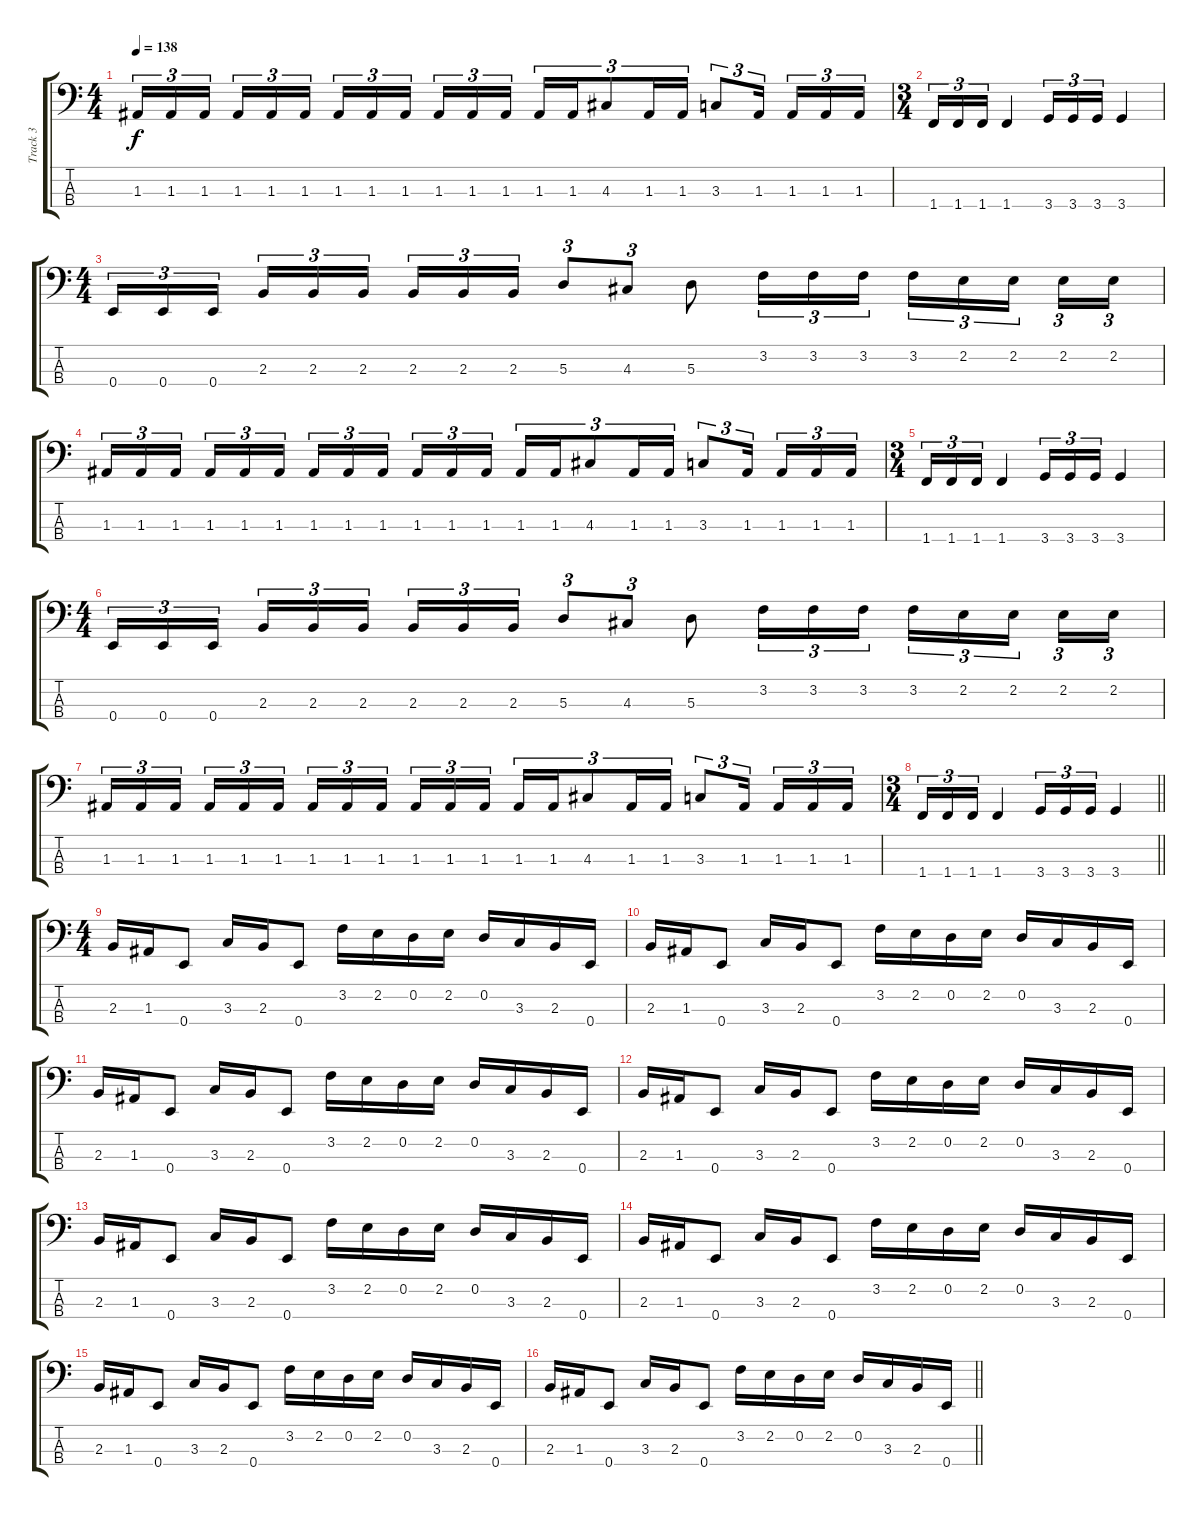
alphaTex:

\track ("Track 3" "Track 3") {instrument electricbasspick}
\staff {score tabs}
\tuning (G2 D2 A1 E1) {hide}
\ts (4 4)
\tempo 138
\clef f4
\ks c
1.3.16{tu (3 2) dy f} 1.3.16{tu (3 2)} 1.3.16{tu (3 2)} 1.3.16{tu (3 2)} 1.3.16{tu (3 2)} 1.3.16{tu (3 2)} 1.3.16{tu (3 2)} 1.3.16{tu (3 2)} 1.3.16{tu (3 2)} 1.3.16{tu (3 2)} 1.3.16{tu (3 2)} 1.3.16{tu (3 2)} 1.3.16{tu (3 2)} 1.3.16{tu (3 2)} 4.3.8{tu (3 2)} 1.3.16{tu (3 2)} 1.3.16{tu (3 2)} 3.3.8{tu (3 2)} 1.3.16{tu (3 2)} 1.3.16{tu (3 2)} 1.3.16{tu (3 2)} 1.3.16{tu (3 2)} |
\ts (3 4)
1.4.16{tu (3 2)} 1.4.16{tu (3 2)} 1.4.16{tu (3 2)} 1.4.4 3.4.16{tu (3 2)} 3.4.16{tu (3 2)} 3.4.16{tu (3 2)} 3.4.4 |
\ts (4 4)
0.4.16{tu (3 2)} 0.4.16{tu (3 2)} 0.4.16{tu (3 2)} 2.3.16{tu (3 2)} 2.3.16{tu (3 2)} 2.3.16{tu (3 2)} 2.3.16{tu (3 2)} 2.3.16{tu (3 2)} 2.3.16{tu (3 2)} 5.3.8{tu (3 2)} 4.3.8{tu (3 2)} 5.3.8 3.2.16{tu (3 2)} 3.2.16{tu (3 2)} 3.2.16{tu (3 2)} 3.2.16{tu (3 2)} 2.2.16{tu (3 2)} 2.2.16{tu (3 2)} 2.2.16{tu (3 2)} 2.2.16{tu (3 2)} |
1.3.16{tu (3 2)} 1.3.16{tu (3 2)} 1.3.16{tu (3 2)} 1.3.16{tu (3 2)} 1.3.16{tu (3 2)} 1.3.16{tu (3 2)} 1.3.16{tu (3 2)} 1.3.16{tu (3 2)} 1.3.16{tu (3 2)} 1.3.16{tu (3 2)} 1.3.16{tu (3 2)} 1.3.16{tu (3 2)} 1.3.16{tu (3 2)} 1.3.16{tu (3 2)} 4.3.8{tu (3 2)} 1.3.16{tu (3 2)} 1.3.16{tu (3 2)} 3.3.8{tu (3 2)} 1.3.16{tu (3 2)} 1.3.16{tu (3 2)} 1.3.16{tu (3 2)} 1.3.16{tu (3 2)} |
\ts (3 4)
1.4.16{tu (3 2)} 1.4.16{tu (3 2)} 1.4.16{tu (3 2)} 1.4.4 3.4.16{tu (3 2)} 3.4.16{tu (3 2)} 3.4.16{tu (3 2)} 3.4.4 |
\ts (4 4)
0.4.16{tu (3 2)} 0.4.16{tu (3 2)} 0.4.16{tu (3 2)} 2.3.16{tu (3 2)} 2.3.16{tu (3 2)} 2.3.16{tu (3 2)} 2.3.16{tu (3 2)} 2.3.16{tu (3 2)} 2.3.16{tu (3 2)} 5.3.8{tu (3 2)} 4.3.8{tu (3 2)} 5.3.8 3.2.16{tu (3 2)} 3.2.16{tu (3 2)} 3.2.16{tu (3 2)} 3.2.16{tu (3 2)} 2.2.16{tu (3 2)} 2.2.16{tu (3 2)} 2.2.16{tu (3 2)} 2.2.16{tu (3 2)} |
1.3.16{tu (3 2)} 1.3.16{tu (3 2)} 1.3.16{tu (3 2)} 1.3.16{tu (3 2)} 1.3.16{tu (3 2)} 1.3.16{tu (3 2)} 1.3.16{tu (3 2)} 1.3.16{tu (3 2)} 1.3.16{tu (3 2)} 1.3.16{tu (3 2)} 1.3.16{tu (3 2)} 1.3.16{tu (3 2)} 1.3.16{tu (3 2)} 1.3.16{tu (3 2)} 4.3.8{tu (3 2)} 1.3.16{tu (3 2)} 1.3.16{tu (3 2)} 3.3.8{tu (3 2)} 1.3.16{tu (3 2)} 1.3.16{tu (3 2)} 1.3.16{tu (3 2)} 1.3.16{tu (3 2)} |
\ts (3 4)
\barLineRight lightlight
1.4.16{tu (3 2)} 1.4.16{tu (3 2)} 1.4.16{tu (3 2)} 1.4.4 3.4.16{tu (3 2)} 3.4.16{tu (3 2)} 3.4.16{tu (3 2)} 3.4.4 |
\ts (4 4)
\section ("" "")
2.3.16 1.3.16 0.4.8 3.3.16 2.3.16 0.4.8 3.2.16 2.2.16 0.2.16 2.2.16 0.2.16 3.3.16 2.3.16 0.4.16 |
2.3.16 1.3.16 0.4.8 3.3.16 2.3.16 0.4.8 3.2.16 2.2.16 0.2.16 2.2.16 0.2.16 3.3.16 2.3.16 0.4.16 |
2.3.16 1.3.16 0.4.8 3.3.16 2.3.16 0.4.8 3.2.16 2.2.16 0.2.16 2.2.16 0.2.16 3.3.16 2.3.16 0.4.16 |
2.3.16 1.3.16 0.4.8 3.3.16 2.3.16 0.4.8 3.2.16 2.2.16 0.2.16 2.2.16 0.2.16 3.3.16 2.3.16 0.4.16 |
2.3.16 1.3.16 0.4.8 3.3.16 2.3.16 0.4.8 3.2.16 2.2.16 0.2.16 2.2.16 0.2.16 3.3.16 2.3.16 0.4.16 |
2.3.16 1.3.16 0.4.8 3.3.16 2.3.16 0.4.8 3.2.16 2.2.16 0.2.16 2.2.16 0.2.16 3.3.16 2.3.16 0.4.16 |
2.3.16 1.3.16 0.4.8 3.3.16 2.3.16 0.4.8 3.2.16 2.2.16 0.2.16 2.2.16 0.2.16 3.3.16 2.3.16 0.4.16 |
\barLineRight lightlight
2.3.16 1.3.16 0.4.8 3.3.16 2.3.16 0.4.8 3.2.16 2.2.16 0.2.16 2.2.16 0.2.16 3.3.16 2.3.16 0.4.16
